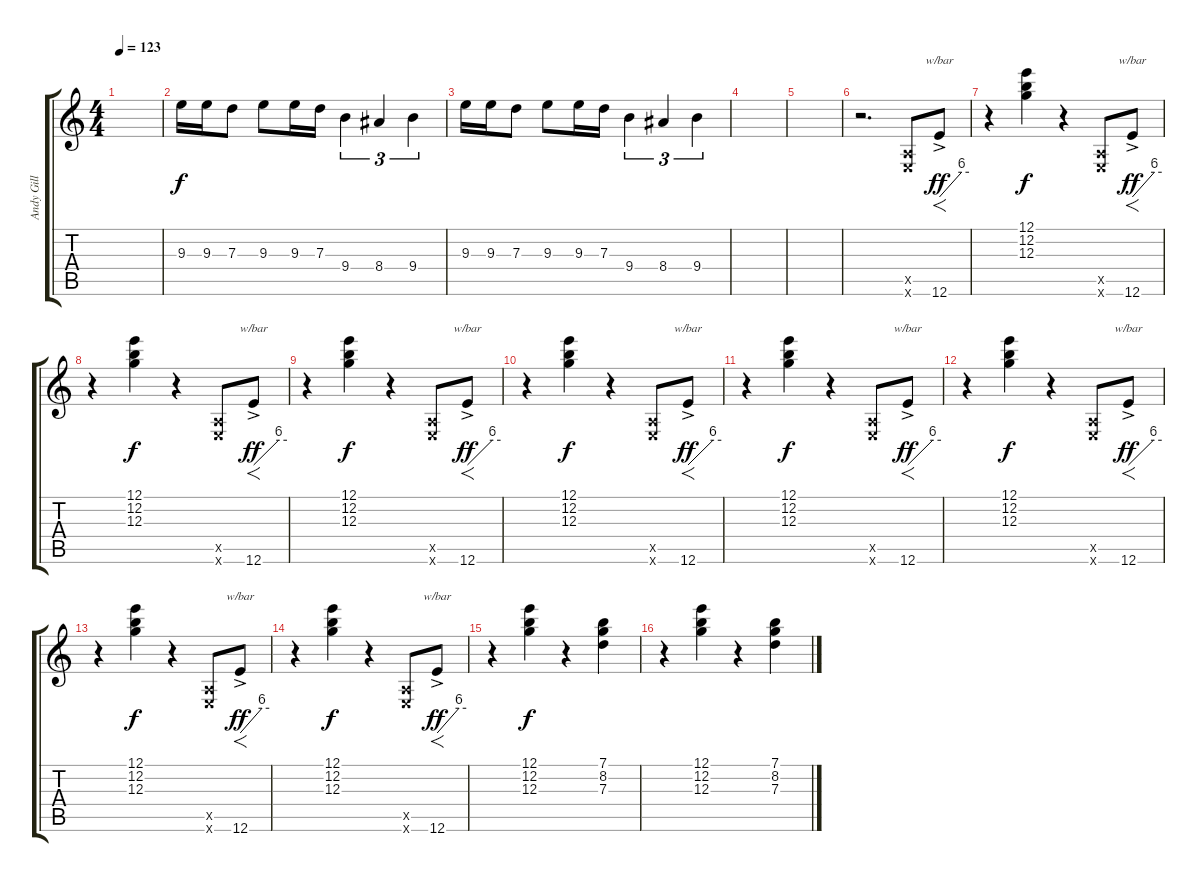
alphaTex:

\track ("Andy Gill" "Andy Gill") {instrument electricguitarclean}
\staff {score tabs}
\tuning (E4 B3 G3 D3 A2 E2) {hide}
\ts (4 4)
\tempo 123
\clef g2
\ks c
|
9.3.16 9.3.16 7.3.8 9.3.8 9.3.16 7.3.16 9.4.4{tu (3 2)} 8.4.4{tu (3 2)} 9.4.4{tu (3 2)} |
9.3.16 9.3.16 7.3.8 9.3.8 9.3.16 7.3.16 9.4.4{tu (3 2)} 8.4.4{tu (3 2)} 9.4.4{tu (3 2)} |
|
|
r.2{d} (0.5{x} 0.6{x}).8 12.6{ac}.8{f tbe (custom default 0 0 45 24 60 24) dy ff} |
r.4 (12.1 12.2 12.3).4{dy f} r.4 (0.5{x} 0.6{x}).8 12.6{ac}.8{f tbe (custom default 0 0 45 24 60 24) dy ff} |
r.4 (12.1 12.2 12.3).4{dy f} r.4 (0.5{x} 0.6{x}).8 12.6{ac}.8{f tbe (custom default 0 0 45 24 60 24) dy ff} |
r.4 (12.1 12.2 12.3).4{dy f} r.4 (0.5{x} 0.6{x}).8 12.6{ac}.8{f tbe (custom default 0 0 45 24 60 24) dy ff} |
r.4 (12.1 12.2 12.3).4{dy f} r.4 (0.5{x} 0.6{x}).8 12.6{ac}.8{f tbe (custom default 0 0 45 24 60 24) dy ff} |
r.4 (12.1 12.2 12.3).4{dy f} r.4 (0.5{x} 0.6{x}).8 12.6{ac}.8{f tbe (custom default 0 0 45 24 60 24) dy ff} |
r.4 (12.1 12.2 12.3).4{dy f} r.4 (0.5{x} 0.6{x}).8 12.6{ac}.8{f tbe (custom default 0 0 45 24 60 24) dy ff} |
r.4 (12.1 12.2 12.3).4{dy f} r.4 (0.5{x} 0.6{x}).8 12.6{ac}.8{f tbe (custom default 0 0 45 24 60 24) dy ff} |
r.4 (12.1 12.2 12.3).4{dy f} r.4 (0.5{x} 0.6{x}).8 12.6{ac}.8{f tbe (custom default 0 0 45 24 60 24) dy ff} |
r.4 (12.1 12.2 12.3).4{dy f} r.4 (7.1 8.2 7.3).4 |
r.4 (12.1 12.2 12.3).4 r.4 (7.1 8.2 7.3).4
